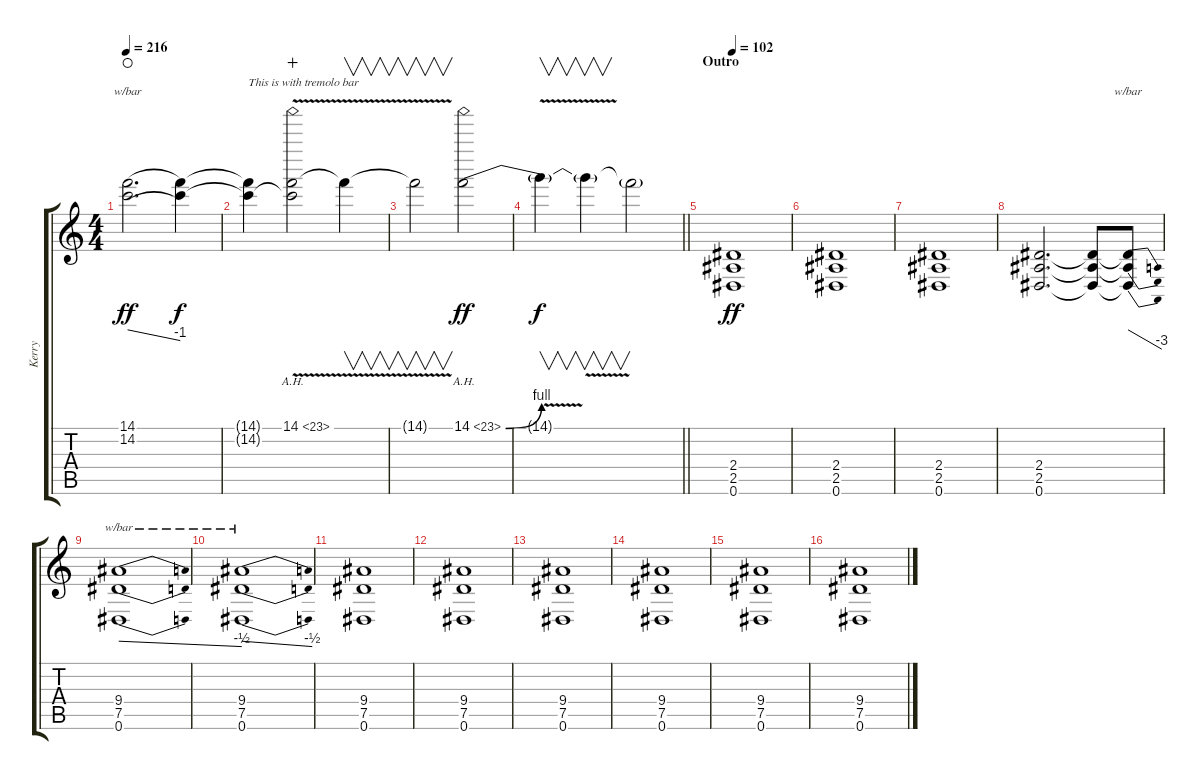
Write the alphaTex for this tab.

\track ("Kerry" "Kerry") {instrument overdrivenguitar}
\staff {score tabs}
\tuning (Eb4 Bb3 Gb3 Db3 Ab2 Eb2) {hide}
\ts (4 4)
\tempo 216
\clef g2
\ks c
(14.1 14.2).2{d tbe (dive default 0 0 60 -4) dy ff waho} (14.1{t} 14.2{t}).4{dy f} |
(14.1{t} 14.2{t}).4{txt "This is with tremolo bar"} (14.1{ah 9 v} 14.2{t}).2{wahc} 14.1{t}.4{v} |
14.1{v t}.2{v} 14.1{be (bend 0 0 60 4) ah 9}.2{dy ff} |
\barLineRight lightlight
14.1{v t}.4{v dy f} 14.1{t}.4{v} 14.1{t}.2 |
\section ("" "Outro")
\tempo 102
(2.4 2.5 0.6).1{dy ff} |
(2.4 2.5 0.6).1 |
(2.4 2.5 0.6).1 |
(2.4 2.5 0.6).2{d} (2.4{t} 2.5{t} 0.6{t}).8 (2.4{t} 2.5{t} 0.6{t}).8{tbe (dive default 0 0 60 -12)} |
(9.4 7.5 0.6).1{tbe (dive default 0 0 60 -2)} |
(9.4 7.5 0.6).1{tbe (dive default 0 0 60 -2)} |
(9.4 7.5 0.6).1 |
(9.4 7.5 0.6).1 |
(9.4 7.5 0.6).1 |
(9.4 7.5 0.6).1 |
(9.4 7.5 0.6).1 |
(9.4 7.5 0.6).1
